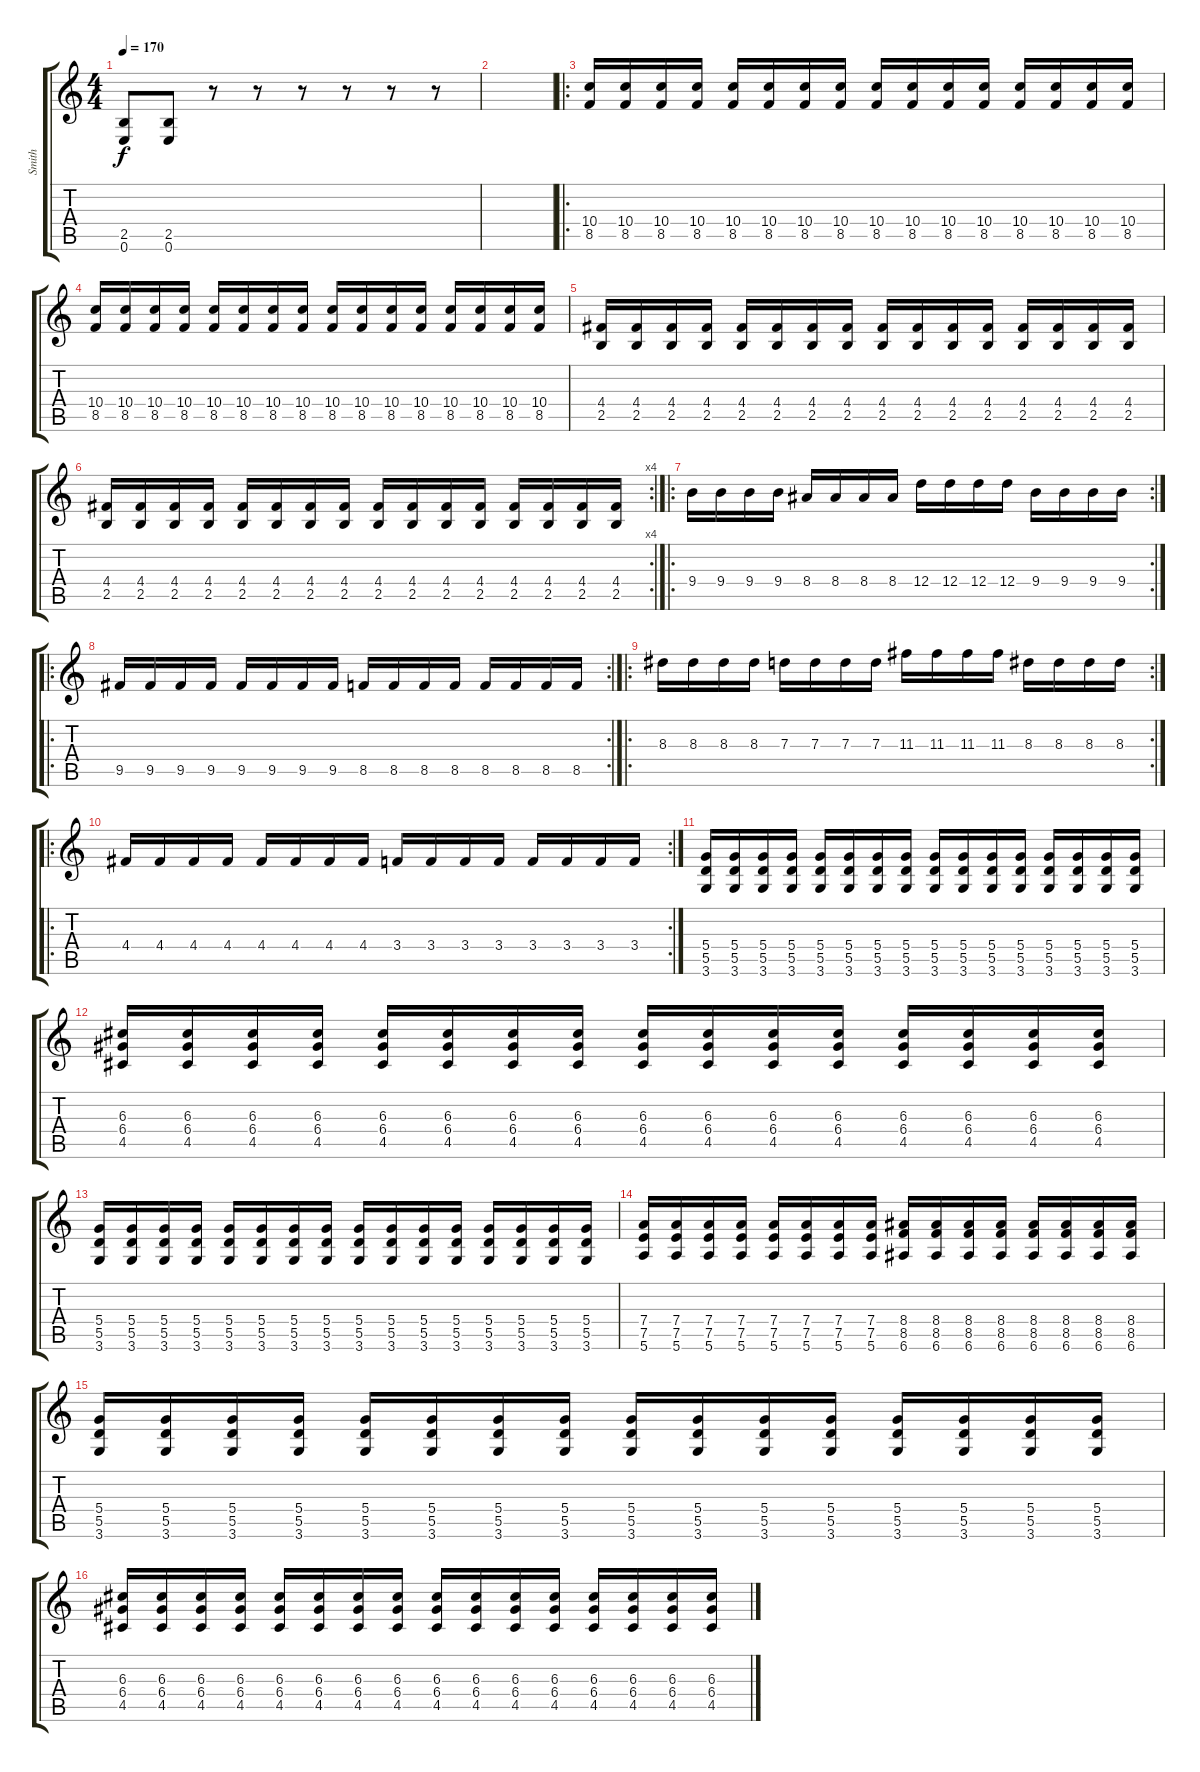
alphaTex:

\track ("Smith" "Smith") {instrument distortionguitar}
\staff {score tabs}
\tuning (E4 B3 G3 D3 A2 E2) {hide}
\ts (4 4)
\tempo 170
\clef g2
\ks c
(2.5 0.6).8{dy f} (2.5 0.6).8 r.8 r.8 r.8 r.8 r.8 r.8 |
|
\ro
(10.4 8.5).16 (10.4 8.5).16 (10.4 8.5).16 (10.4 8.5).16 (10.4 8.5).16 (10.4 8.5).16 (10.4 8.5).16 (10.4 8.5).16 (10.4 8.5).16 (10.4 8.5).16 (10.4 8.5).16 (10.4 8.5).16 (10.4 8.5).16 (10.4 8.5).16 (10.4 8.5).16 (10.4 8.5).16 |
(10.4 8.5).16 (10.4 8.5).16 (10.4 8.5).16 (10.4 8.5).16 (10.4 8.5).16 (10.4 8.5).16 (10.4 8.5).16 (10.4 8.5).16 (10.4 8.5).16 (10.4 8.5).16 (10.4 8.5).16 (10.4 8.5).16 (10.4 8.5).16 (10.4 8.5).16 (10.4 8.5).16 (10.4 8.5).16 |
(4.4 2.5).16 (4.4 2.5).16 (4.4 2.5).16 (4.4 2.5).16 (4.4 2.5).16 (4.4 2.5).16 (4.4 2.5).16 (4.4 2.5).16 (4.4 2.5).16 (4.4 2.5).16 (4.4 2.5).16 (4.4 2.5).16 (4.4 2.5).16 (4.4 2.5).16 (4.4 2.5).16 (4.4 2.5).16 |
\rc 4
(4.4 2.5).16 (4.4 2.5).16 (4.4 2.5).16 (4.4 2.5).16 (4.4 2.5).16 (4.4 2.5).16 (4.4 2.5).16 (4.4 2.5).16 (4.4 2.5).16 (4.4 2.5).16 (4.4 2.5).16 (4.4 2.5).16 (4.4 2.5).16 (4.4 2.5).16 (4.4 2.5).16 (4.4 2.5).16 |
\ro
\rc 2
9.4.16 9.4.16 9.4.16 9.4.16 8.4.16 8.4.16 8.4.16 8.4.16 12.4.16 12.4.16 12.4.16 12.4.16 9.4.16 9.4.16 9.4.16 9.4.16 |
\ro
\rc 2
9.5.16 9.5.16 9.5.16 9.5.16 9.5.16 9.5.16 9.5.16 9.5.16 8.5.16 8.5.16 8.5.16 8.5.16 8.5.16 8.5.16 8.5.16 8.5.16 |
\ro
\rc 2
8.3.16 8.3.16 8.3.16 8.3.16 7.3.16 7.3.16 7.3.16 7.3.16 11.3.16 11.3.16 11.3.16 11.3.16 8.3.16 8.3.16 8.3.16 8.3.16 |
\ro
\rc 2
4.4.16 4.4.16 4.4.16 4.4.16 4.4.16 4.4.16 4.4.16 4.4.16 3.4.16 3.4.16 3.4.16 3.4.16 3.4.16 3.4.16 3.4.16 3.4.16 |
(5.4 5.5 3.6).16 (5.4 5.5 3.6).16 (5.4 5.5 3.6).16 (5.4 5.5 3.6).16 (5.4 5.5 3.6).16 (5.4 5.5 3.6).16 (5.4 5.5 3.6).16 (5.4 5.5 3.6).16 (5.4 5.5 3.6).16 (5.4 5.5 3.6).16 (5.4 5.5 3.6).16 (5.4 5.5 3.6).16 (5.4 5.5 3.6).16 (5.4 5.5 3.6).16 (5.4 5.5 3.6).16 (5.4 5.5 3.6).16 |
(6.3 6.4 4.5).16 (6.3 6.4 4.5).16 (6.3 6.4 4.5).16 (6.3 6.4 4.5).16 (6.3 6.4 4.5).16 (6.3 6.4 4.5).16 (6.3 6.4 4.5).16 (6.3 6.4 4.5).16 (6.3 6.4 4.5).16 (6.3 6.4 4.5).16 (6.3 6.4 4.5).16 (6.3 6.4 4.5).16 (6.3 6.4 4.5).16 (6.3 6.4 4.5).16 (6.3 6.4 4.5).16 (6.3 6.4 4.5).16 |
(5.4 5.5 3.6).16 (5.4 5.5 3.6).16 (5.4 5.5 3.6).16 (5.4 5.5 3.6).16 (5.4 5.5 3.6).16 (5.4 5.5 3.6).16 (5.4 5.5 3.6).16 (5.4 5.5 3.6).16 (5.4 5.5 3.6).16 (5.4 5.5 3.6).16 (5.4 5.5 3.6).16 (5.4 5.5 3.6).16 (5.4 5.5 3.6).16 (5.4 5.5 3.6).16 (5.4 5.5 3.6).16 (5.4 5.5 3.6).16 |
(7.4 7.5 5.6).16 (7.4 7.5 5.6).16 (7.4 7.5 5.6).16 (7.4 7.5 5.6).16 (7.4 7.5 5.6).16 (7.4 7.5 5.6).16 (7.4 7.5 5.6).16 (7.4 7.5 5.6).16 (8.4 8.5 6.6).16 (8.4 8.5 6.6).16 (8.4 8.5 6.6).16 (8.4 8.5 6.6).16 (8.4 8.5 6.6).16 (8.4 8.5 6.6).16 (8.4 8.5 6.6).16 (8.4 8.5 6.6).16 |
(5.4 5.5 3.6).16 (5.4 5.5 3.6).16 (5.4 5.5 3.6).16 (5.4 5.5 3.6).16 (5.4 5.5 3.6).16 (5.4 5.5 3.6).16 (5.4 5.5 3.6).16 (5.4 5.5 3.6).16 (5.4 5.5 3.6).16 (5.4 5.5 3.6).16 (5.4 5.5 3.6).16 (5.4 5.5 3.6).16 (5.4 5.5 3.6).16 (5.4 5.5 3.6).16 (5.4 5.5 3.6).16 (5.4 5.5 3.6).16 |
(6.3 6.4 4.5).16 (6.3 6.4 4.5).16 (6.3 6.4 4.5).16 (6.3 6.4 4.5).16 (6.3 6.4 4.5).16 (6.3 6.4 4.5).16 (6.3 6.4 4.5).16 (6.3 6.4 4.5).16 (6.3 6.4 4.5).16 (6.3 6.4 4.5).16 (6.3 6.4 4.5).16 (6.3 6.4 4.5).16 (6.3 6.4 4.5).16 (6.3 6.4 4.5).16 (6.3 6.4 4.5).16 (6.3 6.4 4.5).16
